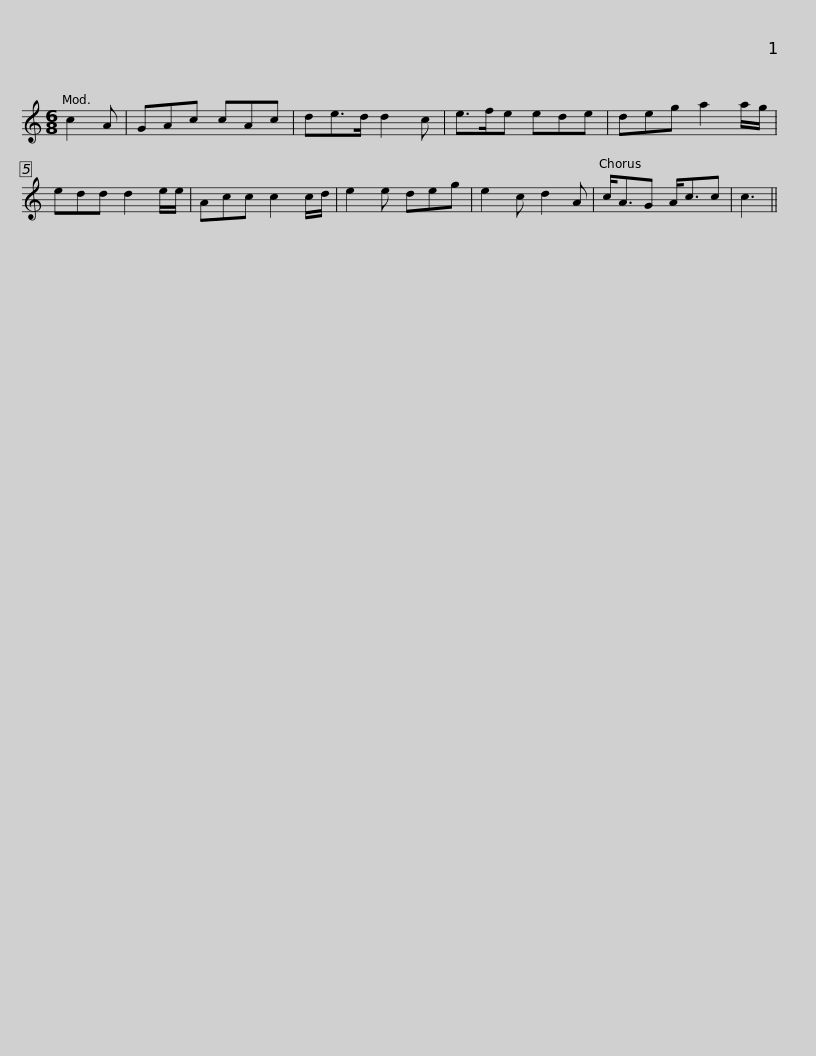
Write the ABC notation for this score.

X:1
L:1/8
M:6/8
I:linebreak $
K:C
V:1 treble
V:1
 c2 A | GAc cAc | de>d d2 c | e>fe ede | deg a2 a/g/ | %5
 edd d2 e/e/ | Acc c2 c/d/ | e2 e deg |$ e2 c d2 A | c<AG A<cc | %10
 c3 || %11
